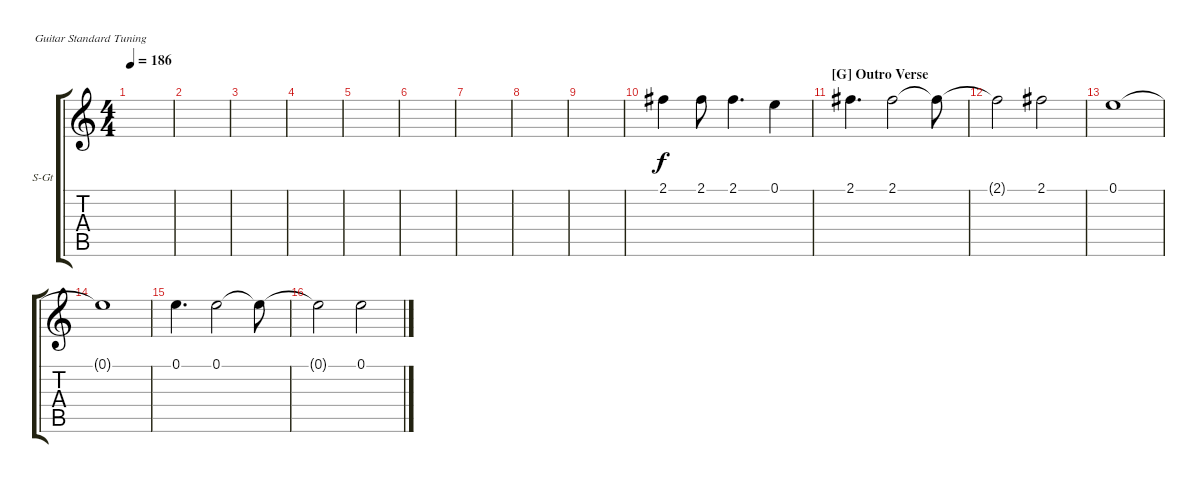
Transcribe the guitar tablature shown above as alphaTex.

\defaultSystemsLayout 4
\bracketExtendMode groupsimilarinstruments
\firstSystemTrackNameOrientation horizontal
\otherSystemsTrackNameOrientation horizontal
\track ("Slavko" "S-Gt") {instrument acousticguitarsteel}
\staff {score tabs}
\tuning (E4 B3 G3 D3 A2 E2)
\ts (4 4)
\tempo 186
\clef g2
\ks c
|
|
|
|
|
|
|
|
|
2.1.4 2.1.8 2.1.4{d} 0.1.4 |
\section ("G" "Outro Verse")
2.1.4{d} 2.1.2 2.1{t}.8 |
2.1{t}.2 2.1.2 |
0.1.1 |
0.1{t}.1 |
0.1.4{d} 0.1.2 0.1{t}.8 |
0.1{t}.2 0.1.2
